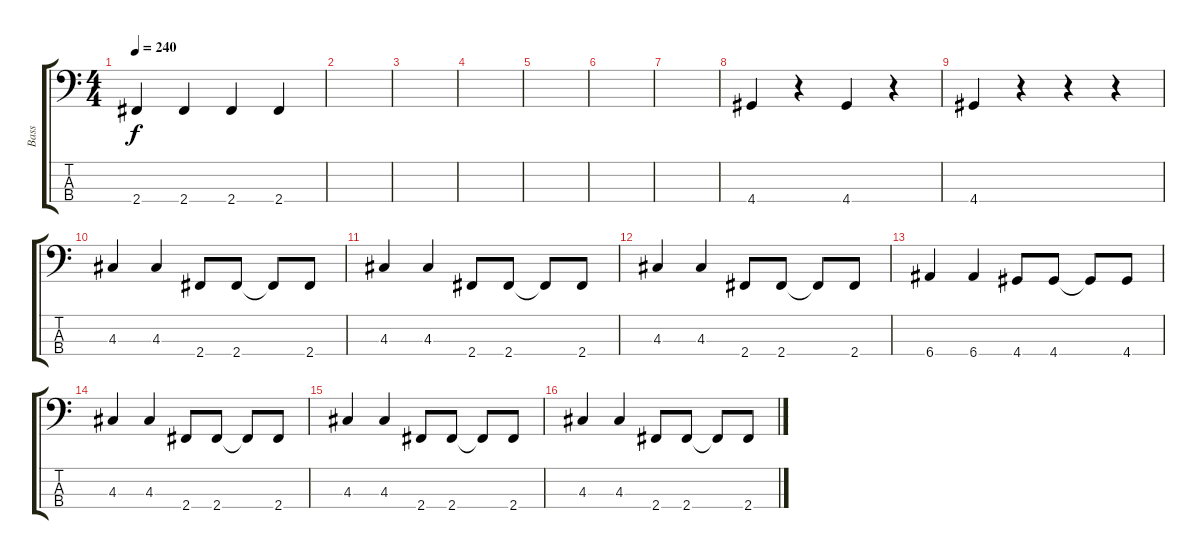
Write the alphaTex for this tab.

\track ("Bass" "Bass") {instrument electricbasspick}
\staff {score tabs}
\tuning (G2 D2 A1 E1) {hide}
\ts (4 4)
\tempo 240
\clef f4
\ks c
2.4.4{dy f} 2.4.4 2.4.4 2.4.4 |
|
|
|
|
|
|
4.4.4 r.4 4.4.4 r.4 |
4.4.4 r.4 r.4 r.4 |
4.3.4 4.3.4 2.4.8 2.4.8 2.4{t}.8 2.4.8 |
4.3.4 4.3.4 2.4.8 2.4.8 2.4{t}.8 2.4.8 |
4.3.4 4.3.4 2.4.8 2.4.8 2.4{t}.8 2.4.8 |
6.4.4 6.4.4 4.4.8 4.4.8 4.4{t}.8 4.4.8 |
4.3.4 4.3.4 2.4.8 2.4.8 2.4{t}.8 2.4.8 |
4.3.4 4.3.4 2.4.8 2.4.8 2.4{t}.8 2.4.8 |
4.3.4 4.3.4 2.4.8 2.4.8 2.4{t}.8 2.4.8
